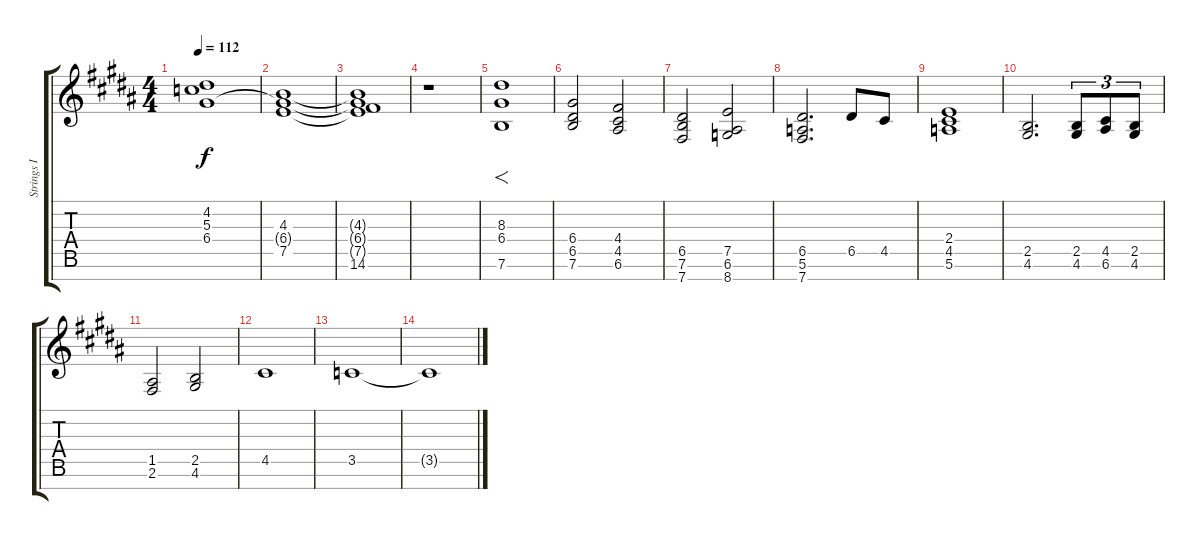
\track ("Strings I" "Strings I") {instrument stringensemble1}
\staff {score tabs}
\tuning (E5 B4 G4 D4 A3 E3 B2) {hide}
\ts (4 4)
\tempo 112
\clef g2
\ks b
(4.2{t} 5.3{t} 6.4{t}).1{dy f} |
(4.3 6.4{t} 7.5).1 |
(4.3{t} 6.4{t} 7.5{t} 14.6).1 |
r.1 |
(8.3 6.4 7.6).1{f} |
(6.4 6.5 7.6).2 (4.4 4.5 6.6).2 |
(6.5 7.6 7.7).2 (7.5 6.6 8.7).2 |
(6.5 5.6 7.7).2{d} 6.5.8 4.5.8 |
(2.4 4.5 5.6).1 |
(2.5 4.6).2{d} (2.5 4.6).8{tu (3 2)} (4.5 6.6).8{tu (3 2)} (2.5 4.6).8{tu (3 2)} |
(1.5 2.6).2 (2.5 4.6).2 |
4.5.1 |
3.5.1 |
3.5{t}.1
